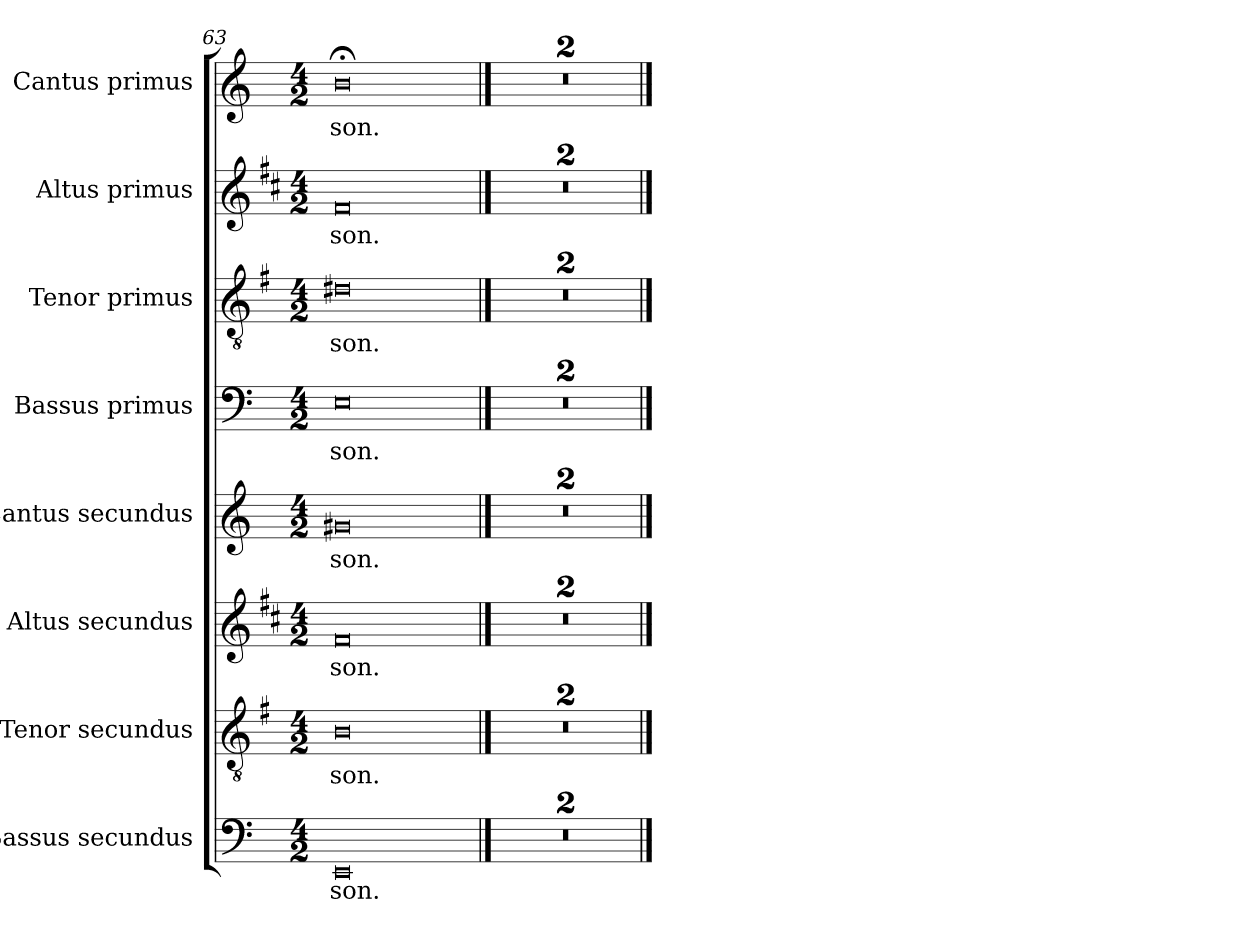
**kern	**text	**kern	**text	**kern	**text	**kern	**text	**kern	**text	**kern	**text	**kern	**text	**kern	**text
*part8	*part8	*part7	*part7	*part6	*part6	*part5	*part5	*part4	*part4	*part3	*part3	*part2	*part2	*part1	*part1
*staff8	*staff8	*staff7	*staff7	*staff6	*staff6	*staff5	*staff5	*staff4	*staff4	*staff3	*staff3	*staff2	*staff2	*staff1	*staff1
*I"Bassus secundus	*	*I"Tenor secundus	*	*I"Altus secundus	*	*I"Cantus secundus	*	*I"Bassus primus	*	*I"Tenor primus	*	*I"Altus primus	*	*I"Cantus primus	*
*I'B2	*	*I'T2	*	*I'A2	*	*I'C2	*	*I'B1	*	*I'T1	*	*I'A1	*	*I'C1	*
*clefF4	*	*clefGv2	*	*clefG2	*	*clefG2	*	*clefF4	*	*clefGv2	*	*clefG2	*	*clefG2	*
*	*	*ITrd4c7	*	*ITrd1c2	*	*	*	*	*	*ITrd4c7	*	*ITrd1c2	*	*	*
*k[]	*	*k[]	*	*k[]	*	*k[]	*	*k[]	*	*k[]	*	*k[]	*	*k[]	*
*C:	*	*C:	*	*C:	*	*C:	*	*C:	*	*C:	*	*C:	*	*C:	*
*M4/2	*	*M4/2	*	*M4/2	*	*M4/2	*	*M4/2	*	*M4/2	*	*M4/2	*	*M4/2	*
=63	=63	=63	=63	=63	=63	=63	=63	=63	=63	=63	=63	=63	=63	=63	=63
!	!LO:LY:b	!	!LO:LY:b	!	!LO:LY:b	!	!LO:LY:b	!	!LO:LY:b	!	!LO:LY:b	!	!LO:LY:b	!	!LO:LY:b
0EE	-son.	0E	-son.	0e	-son.	0g#X	-son.	0E	-son.	0G#X	-son.	0e	-son.	0b;<	-son.
==64	==64	==64	==64	==64	==64	==64	==64	==64	==64	==64	==64	==64	==64	==64	==64
0r	.	0r	.	0r	.	0r	.	0r	.	0r	.	0r	.	0r	.
=65	=65	=65	=65	=65	=65	=65	=65	=65	=65	=65	=65	=65	=65	=65	=65
0r	.	0r	.	0r	.	0r	.	0r	.	0r	.	0r	.	0r	.
==	==	==	==	==	==	==	==	==	==	==	==	==	==	==	==
*-	*-	*-	*-	*-	*-	*-	*-	*-	*-	*-	*-	*-	*-	*-	*-
